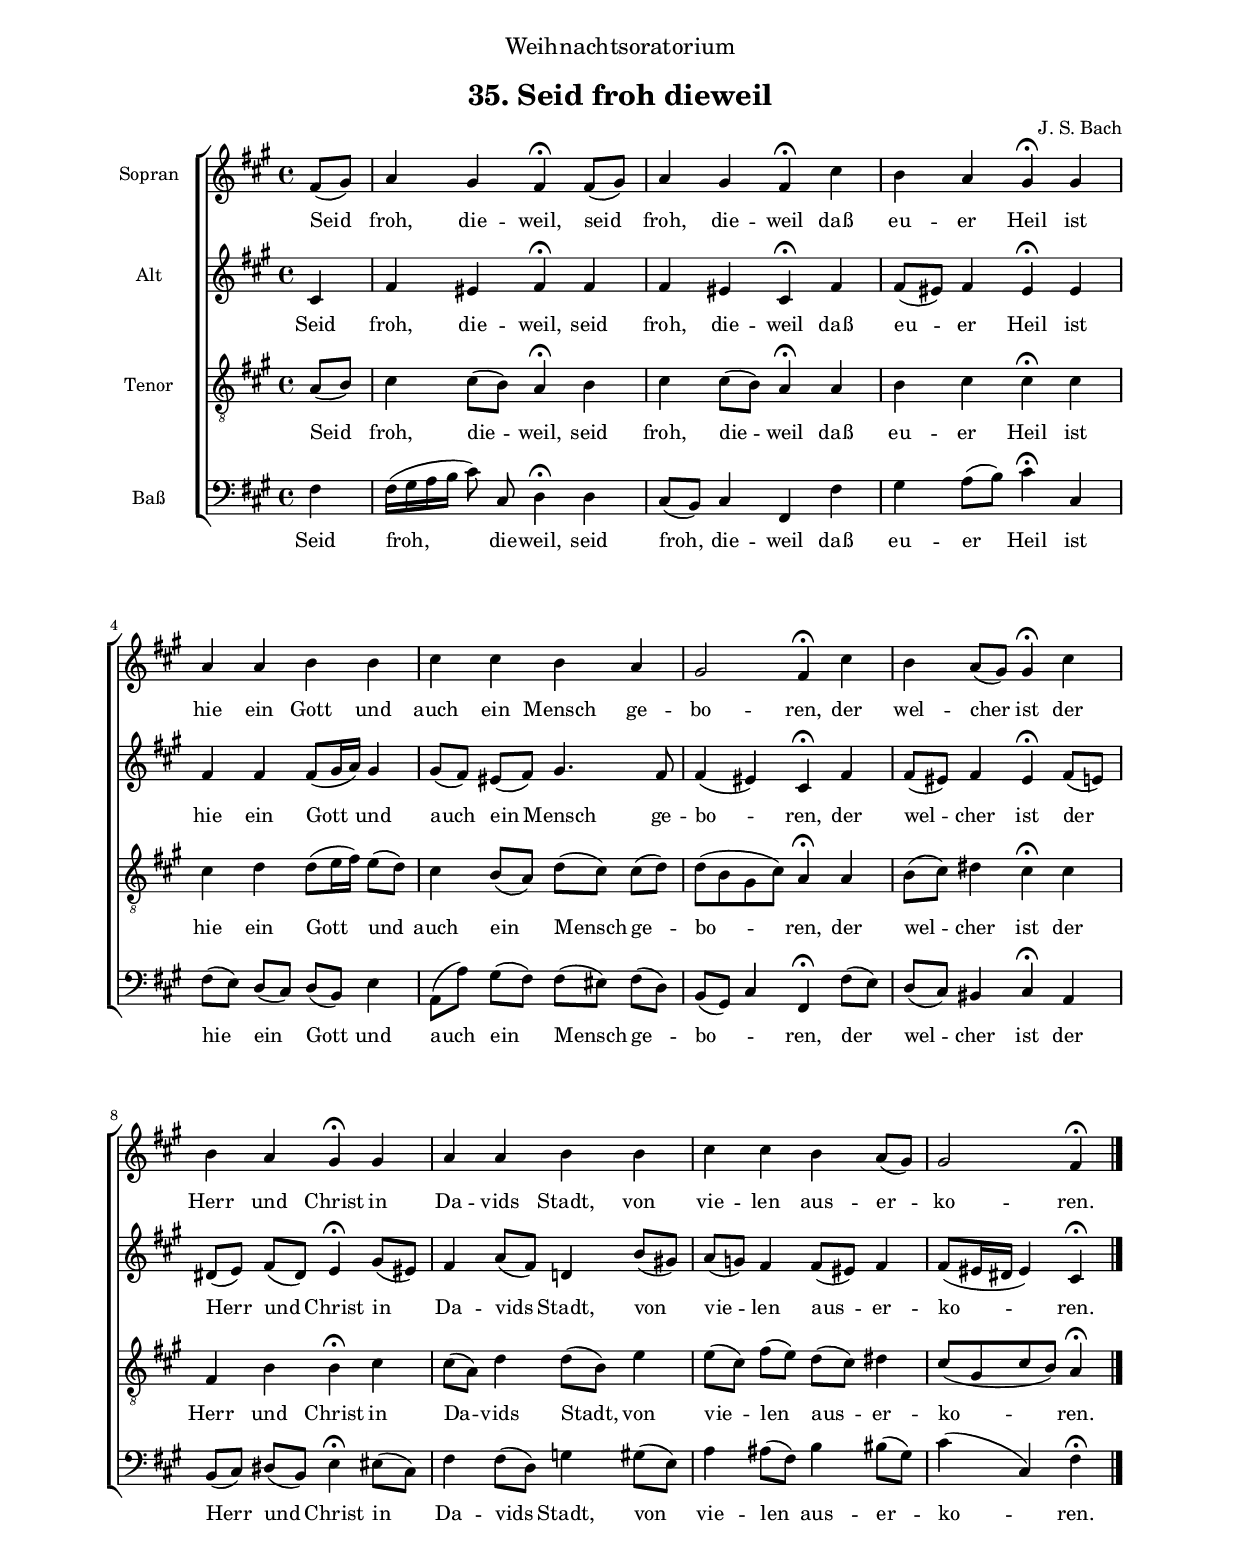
\header
{
  dedication=\markup { \fontsize #2 "Weihnachtsoratorium"}
  title=\markup {\vspace #2 "35. Seid froh dieweil"}
  composer="J. S. Bach"
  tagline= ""
}

\version "2.18.0"
\include "deutsch.ly"
#(set-global-staff-size 16)
% #(set-default-paper-size "letter")
#(ly:set-option 'point-and-click #f)

	
global = {
	\key a \major
	\time 4/4 \skip 1*11 \bar "|."
	}


\paper
	{
	top-margin = 2 \cm
	bottom-margin = 2 \cm
	left-margin = 2 \cm
	line-width = 17 \cm
	ragged-bottom = ##f
	ragged-last-bottom = ##t
	print-page-number = ##f
	system-system-spacing = #'((basic-distance . 20) (minimum-distance . 14) (padding . 8) (strechability . 150))
	systems-per-page = 3
%	min-systems-per-page = 3
	}



cantus =  \relative c''
	{
	\partial 4 fis,8( gis)
	a4 gis fis\fermata fis8( gis)
	a4 gis fis\fermata cis'
	h4 a gis\fermata gis
	a4 a h h
%5
	cis4 cis h a |
	gis2 fis4\fermata cis'
	h4 a8( gis) gis4\fermata cis
	h4 a gis\fermata gis
	a4 a h h
%10
	cis4 cis h a8( gis) |
	gis2 fis4\fermata
	}


altus =  \relative c'
        {
	\partial 4 cis4
	fis4 eis fis\fermata fis
	fis4 eis cis\fermata fis
	fis8( eis) fis4 eis\fermata eis
	fis4 fis fis8( gis16 a) gis4
%5
	gis8( fis) eis[( fis]) gis4. fis8 |
	fis4( eis) cis\fermata fis
	fis8( eis) fis4 eis\fermata fis8( e)
	dis8( e) fis[( dis]) e4\fermata gis8( eis)
	fis4 a8( fis) d!4 h'8( gis!)
%10
	a8( g) fis4 fis8( eis) fis4 |
	fis8( eis16 dis eis4) cis\fermata
	}


tenor =  \relative c'
	{
	\partial 4 a8( h)
	cis4 cis8( h) a4\fermata h
	cis4 cis8( h) a4\fermata a
	h4 cis cis\fermata cis
	cis4 d d8( e16 fis) e8[( d])
%5
	cis4 h8( a) d8( cis) cis[( d]) |
	d8( h gis cis) a4\fermata a
	h8( cis) dis4 cis\fermata cis
	fis,4 h h\fermata cis
	cis8( a) d4 d8( h) e4
%10
	e8( cis) fis[( e]) d( cis) dis4 |
	cis8( gis cis h) a4\fermata
	}


bassus  =  \relative c
	{
	\partial 4 fis4
	\autoBeamOff fis16[( gis a h] cis8) cis, d4\fermata d \autoBeamOn
	cis8( h) cis4 fis, fis'
	gis4 a8( h) cis4\fermata cis,
	fis8( e) d[( cis]) d( h) e4
%5
	a,8( a') gis[( fis]) fis( eis) fis[( d]) |
	h8( gis) cis4 fis,\fermata fis'8( e)
	d8( cis) his4 cis\fermata a
	h8( cis) dis[( h]) e4\fermata eis8( cis)
	fis4 fis8( d) g4 gis8( e)
%10
	a4 ais8( fis) h4 his8( gis) |
	cis4( cis,) fis\fermata
	}

Choraltext = \lyricmode {
	Seid froh, die -- weil,
	seid froh, die -- weil
	daß eu -- er Heil
	ist hie ein Gott und auch ein Mensch ge -- bo -- ren,
	der wel -- cher ist
	der Herr und Christ
	in Da -- vids Stadt, von vie -- len aus -- er -- ko -- ren.
	}



lyricsbassus = \lyricmode {
	Seid froh, die -- weil,
	seid froh, die -- weil
	daß eu -- er Heil
	ist hie ein Gott und auch ein Mensch ge -- bo -- _ ren,
	der wel -- cher ist
	der Herr und Christ
	in Da -- vids Stadt, von vie -- len aus -- er -- ko -- ren.
	}


\score
{  
  % \transpose {
	\new ChoirStaff \with { \override StaffGrouper.staff-staff-spacing.basic-distance = #12 }
	<<

	\new Staff << \global
	\new Voice="v1" {
		\set Staff.instrumentName= "Sopran"
		\set Staff.midiInstrument = "reed organ"
		\clef "treble"
		\cantus }
	\new Lyrics \lyricsto "v1" {\Choraltext }
	>>


	\new Staff << \global
	\new Voice="v2" {
		\set Staff.instrumentName= "Alt"
		\set Staff.midiInstrument = "reed organ"
		\clef "treble" 
		\altus}
	\new Lyrics \lyricsto "v2" {\Choraltext }
	>>


	\new Staff << \global
	\new Voice="v3" {
		\set Staff.instrumentName= "Tenor"
		\set Staff.midiInstrument = "reed organ"
		\clef "G_8"
		\tenor }
	\new Lyrics \lyricsto "v3" {\Choraltext }
	>>


	\new Staff << \global
	\new Voice="v4" {
		\set Staff.instrumentName= "Baß"
		\set Staff.midiInstrument = "reed organ"
		\clef "bass" 
		\bassus }
	\new Lyrics \lyricsto "v4" {\lyricsbassus}
	>>

	>>
	% } % transpose

	\layout
	{
	indent = 1.5 \cm
	\context { \Lyrics \override VerticalAxisGroup.nonstaff-relatedstaff-spacing.padding = #1.5 }
	\context { \Staff \override TimeSignature.break-visibility = #end-of-line-invisible }
%	\context { \Staff \override InstrumentName.X-offset = #'-25 }
	\context { \Score \override BarNumber.padding = #2 }
	\context { \Voice \override NoteHead.style = #'baroque }
	}

	
}


% EOF